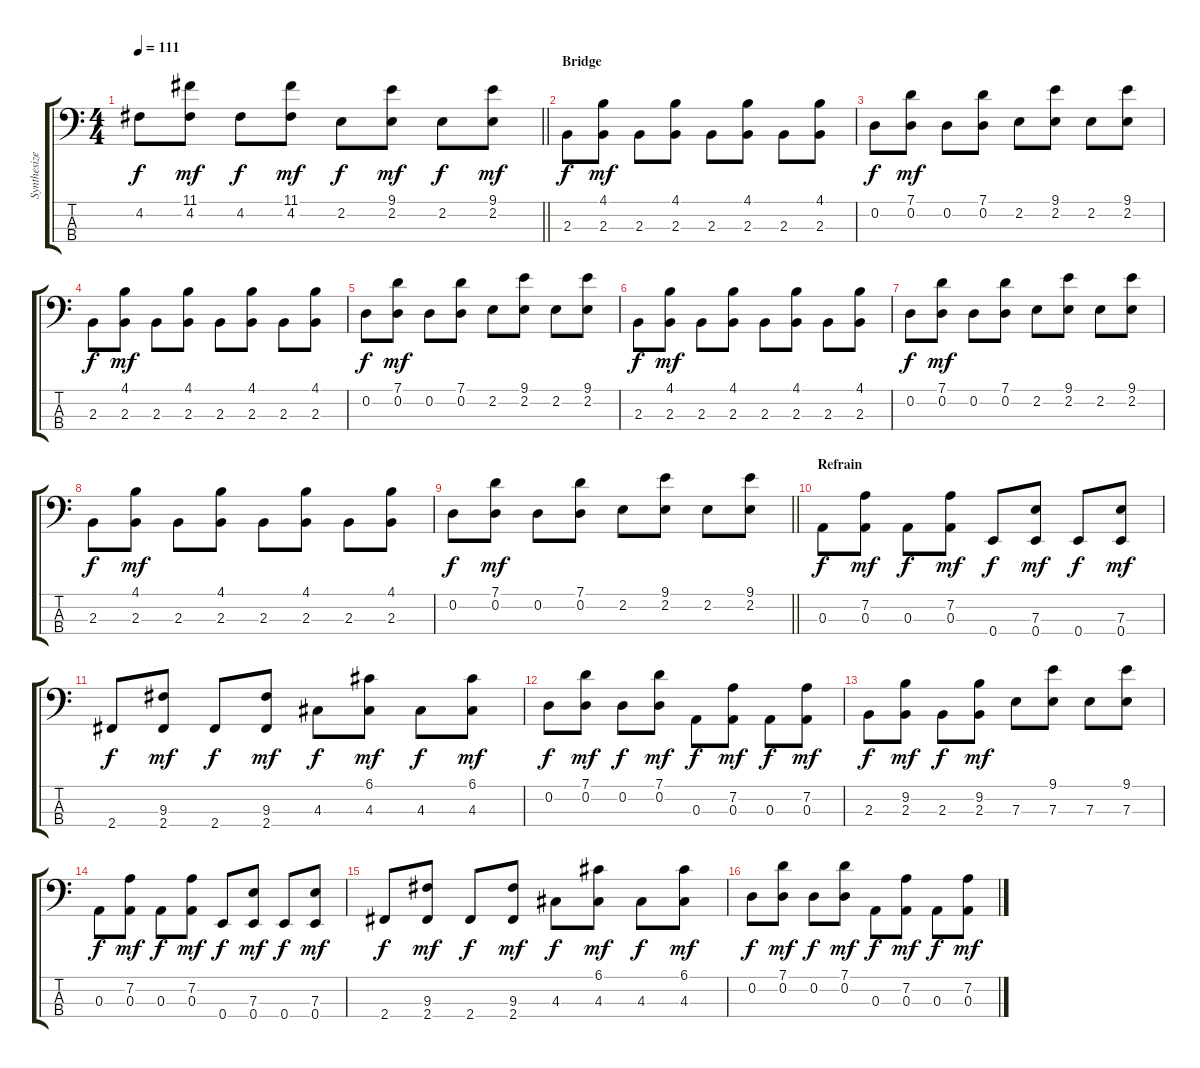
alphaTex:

\track ("Synthesizer" "Synthesize") {instrument synthbass1}
\staff {score tabs}
\tuning (G2 D2 A1 E1) {hide}
\ts (4 4)
\tempo 111
\clef f4
\barLineRight lightlight
\ks c
4.2.8{dy f} (11.1 4.2).8{dy mf} 4.2.8{dy f} (11.1 4.2).8{dy mf} 2.2.8{dy f} (9.1 2.2).8{dy mf} 2.2.8{dy f} (9.1 2.2).8{dy mf} |
\section ("" "Bridge")
2.3.8{dy f} (4.1 2.3).8{dy mf} 2.3.8 (4.1 2.3).8 2.3.8 (4.1 2.3).8 2.3.8 (4.1 2.3).8 |
0.2.8{dy f} (7.1 0.2).8{dy mf} 0.2.8 (7.1 0.2).8 2.2.8 (9.1 2.2).8 2.2.8 (9.1 2.2).8 |
2.3.8{dy f} (4.1 2.3).8{dy mf} 2.3.8 (4.1 2.3).8 2.3.8 (4.1 2.3).8 2.3.8 (4.1 2.3).8 |
0.2.8{dy f} (7.1 0.2).8{dy mf} 0.2.8 (7.1 0.2).8 2.2.8 (9.1 2.2).8 2.2.8 (9.1 2.2).8 |
2.3.8{dy f} (4.1 2.3).8{dy mf} 2.3.8 (4.1 2.3).8 2.3.8 (4.1 2.3).8 2.3.8 (4.1 2.3).8 |
0.2.8{dy f} (7.1 0.2).8{dy mf} 0.2.8 (7.1 0.2).8 2.2.8 (9.1 2.2).8 2.2.8 (9.1 2.2).8 |
2.3.8{dy f} (4.1 2.3).8{dy mf} 2.3.8 (4.1 2.3).8 2.3.8 (4.1 2.3).8 2.3.8 (4.1 2.3).8 |
\barLineRight lightlight
0.2.8{dy f} (7.1 0.2).8{dy mf} 0.2.8 (7.1 0.2).8 2.2.8 (9.1 2.2).8 2.2.8 (9.1 2.2).8 |
\section ("" "Refrain")
0.3.8{dy f} (7.2 0.3).8{dy mf} 0.3.8{dy f} (7.2 0.3).8{dy mf} 0.4.8{dy f} (7.3 0.4).8{dy mf} 0.4.8{dy f} (7.3 0.4).8{dy mf} |
2.4.8{dy f} (9.3 2.4).8{dy mf} 2.4.8{dy f} (9.3 2.4).8{dy mf} 4.3.8{dy f} (6.1 4.3).8{dy mf} 4.3.8{dy f} (6.1 4.3).8{dy mf} |
0.2.8{dy f} (7.1 0.2).8{dy mf} 0.2.8{dy f} (7.1 0.2).8{dy mf} 0.3.8{dy f} (7.2 0.3).8{dy mf} 0.3.8{dy f} (7.2 0.3).8{dy mf} |
2.3.8{dy f} (9.2 2.3).8{dy mf} 2.3.8{dy f} (9.2 2.3).8{dy mf} 7.3.8 (9.1 7.3).8 7.3.8 (9.1 7.3).8 |
0.3.8{dy f} (7.2 0.3).8{dy mf} 0.3.8{dy f} (7.2 0.3).8{dy mf} 0.4.8{dy f} (7.3 0.4).8{dy mf} 0.4.8{dy f} (7.3 0.4).8{dy mf} |
2.4.8{dy f} (9.3 2.4).8{dy mf} 2.4.8{dy f} (9.3 2.4).8{dy mf} 4.3.8{dy f} (6.1 4.3).8{dy mf} 4.3.8{dy f} (6.1 4.3).8{dy mf} |
0.2.8{dy f} (7.1 0.2).8{dy mf} 0.2.8{dy f} (7.1 0.2).8{dy mf} 0.3.8{dy f} (7.2 0.3).8{dy mf} 0.3.8{dy f} (7.2 0.3).8{dy mf}
